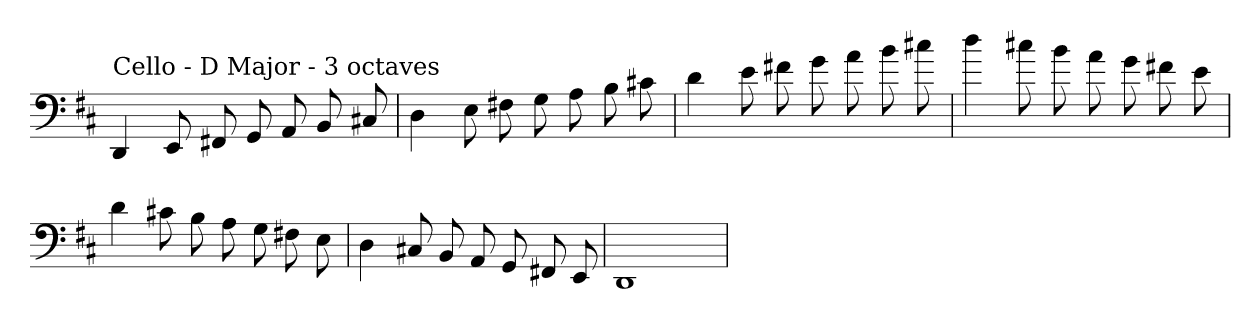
**kern
*part1
*staff1
*clefF4
*k[f#c#]
*D:
=
!LO:TX:a:t=Cello - D Major - 3 octaves
4DD
8EE
8FF#X
8GG
8AA
8BB
8C#X
=
4D
8E
8F#X
8G
8A
8B
8c#X
=
4d
8e
8f#X
8g
8a
8b
8cc#X
=
4dd
8cc#X
8b
8a
8g
8f#X
8e
=
4d
8c#X
8B
8A
8G
8F#X
8E
=
4D
8C#X
8BB
8AA
8GG
8FF#X
8EE
=
1DD
=
*-
